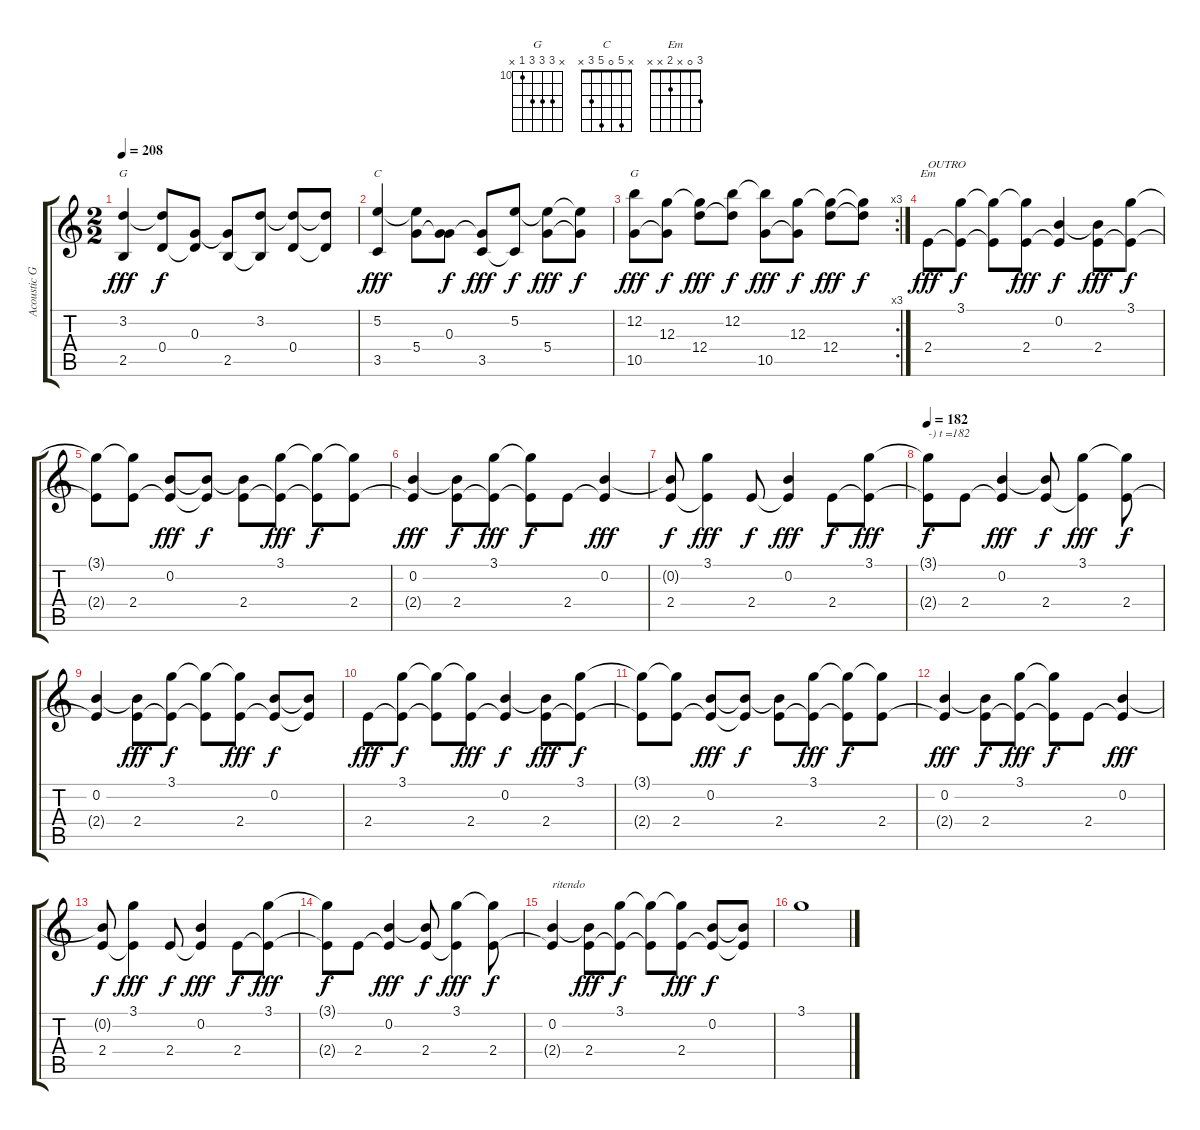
\track ("Acoustic Guitar" "Acoustic G") {instrument acousticguitarnylon}
\staff {score tabs}
\tuning (E4 B3 G3 D3 A2 E2) {hide}
\chord ("G" x 3 0 0 2 x)
\chord ("C" x 5 0 5 3 x)
\chord ("G" x 12 12 12 10 x) {firstfret 10}
\chord ("Em" 3 0 x 2 x x)
\ts (2 2)
\tempo 208
\clef g2
\ks c
(3.2 2.5).4{ch "G" dy fff} (3.2{t} 0.4).8{dy f} (0.3 0.4{t}).8 (0.3{t} 2.5).8 (3.2 2.5{t}).8 (3.2{t} 0.4).8 (3.2{t} 0.4{t}).8 |
(5.2 3.5).4{ch "C" dy fff} (5.2{t} 5.4).8 (0.3 5.4{t}).8{dy f} (0.3{t} 3.5).8{dy fff} (5.2 3.5{t}).8{dy f} (5.2{t} 5.4).8{dy fff} (5.2{t} 5.4{t}).8{dy f} |
\rc 3
(12.2 10.5).8{ch "G" dy fff} (12.3 10.5{t}).8{dy f} (12.3{t} 12.4).8{dy fff} (12.2 12.4{t}).8{dy f} (12.2{t} 10.5).8{dy fff} (12.3 10.5{t}).8{dy f} (12.3{t} 12.4).8{dy fff} (12.3{t} 12.4{t}).8{dy f} |
2.4.8{ch "Em" txt "OUTRO" dy fff} (3.1 2.4{t}).8{dy f} (3.1{t} 2.4{t}).8 (3.1{t} 2.4).8{dy fff} (0.2 2.4{t}).4{dy f} (0.2{t} 2.4).8{dy fff} (3.1 2.4{t}).8{dy f} |
(3.1{t} 2.4{t}).8 (3.1{t} 2.4).8 (0.2 2.4{t}).8{dy fff} (0.2{t} 2.4{t}).8{dy f} (0.2{t} 2.4).8 (3.1 2.4{t}).8{dy fff} (3.1{t} 2.4{t}).8{dy f} (3.1{t} 2.4).8 |
(0.2 2.4{t}).4{dy fff} (0.2{t} 2.4).8{dy f} (3.1 2.4{t}).8{dy fff} (3.1{t} 2.4{t}).8{dy f} 2.4.8 (0.2 2.4{t}).4{dy fff} |
(0.2{t} 2.4).8{dy f} (3.1 2.4{t}).4{dy fff} 2.4.8{dy f} (0.2 2.4{t}).4{dy fff} 2.4.8{dy f} (3.1 2.4{t}).8{dy fff} |
\tempo 182
(3.1{t} 2.4{t}).8{txt "-) t =182" dy f} 2.4.8 (0.2 2.4{t}).4{dy fff} (0.2{t} 2.4).8{dy f} (3.1 2.4{t}).4{dy fff} (3.1{t} 2.4).8{dy f} |
(0.2 2.4{t}).4 (0.2{t} 2.4).8{dy fff} (3.1 2.4{t}).8{dy f} (3.1{t} 2.4{t}).8 (3.1{t} 2.4).8{dy fff} (0.2 2.4{t}).8{dy f} (0.2{t} 2.4{t}).8 |
2.4.8{dy fff} (3.1 2.4{t}).8{dy f} (3.1{t} 2.4{t}).8 (3.1{t} 2.4).8{dy fff} (0.2 2.4{t}).4{dy f} (0.2{t} 2.4).8{dy fff} (3.1 2.4{t}).8{dy f} |
(3.1{t} 2.4{t}).8 (3.1{t} 2.4).8 (0.2 2.4{t}).8{dy fff} (0.2{t} 2.4{t}).8{dy f} (0.2{t} 2.4).8 (3.1 2.4{t}).8{dy fff} (3.1{t} 2.4{t}).8{dy f} (3.1{t} 2.4).8 |
(0.2 2.4{t}).4{dy fff} (0.2{t} 2.4).8{dy f} (3.1 2.4{t}).8{dy fff} (3.1{t} 2.4{t}).8{dy f} 2.4.8 (0.2 2.4{t}).4{dy fff} |
(0.2{t} 2.4).8{dy f} (3.1 2.4{t}).4{dy fff} 2.4.8{dy f} (0.2 2.4{t}).4{dy fff} 2.4.8{dy f} (3.1 2.4{t}).8{dy fff} |
(3.1{t} 2.4{t}).8{dy f} 2.4.8 (0.2 2.4{t}).4{dy fff} (0.2{t} 2.4).8{dy f} (3.1 2.4{t}).4{dy fff} (3.1{t} 2.4).8{dy f} |
(0.2 2.4{t}).4{txt "ritendo"} (0.2{t} 2.4).8{dy fff} (3.1 2.4{t}).8{dy f} (3.1{t} 2.4{t}).8 (3.1{t} 2.4).8{dy fff} (0.2 2.4{t}).8{dy f} (0.2{t} 2.4{t}).8 |
3.1.1
